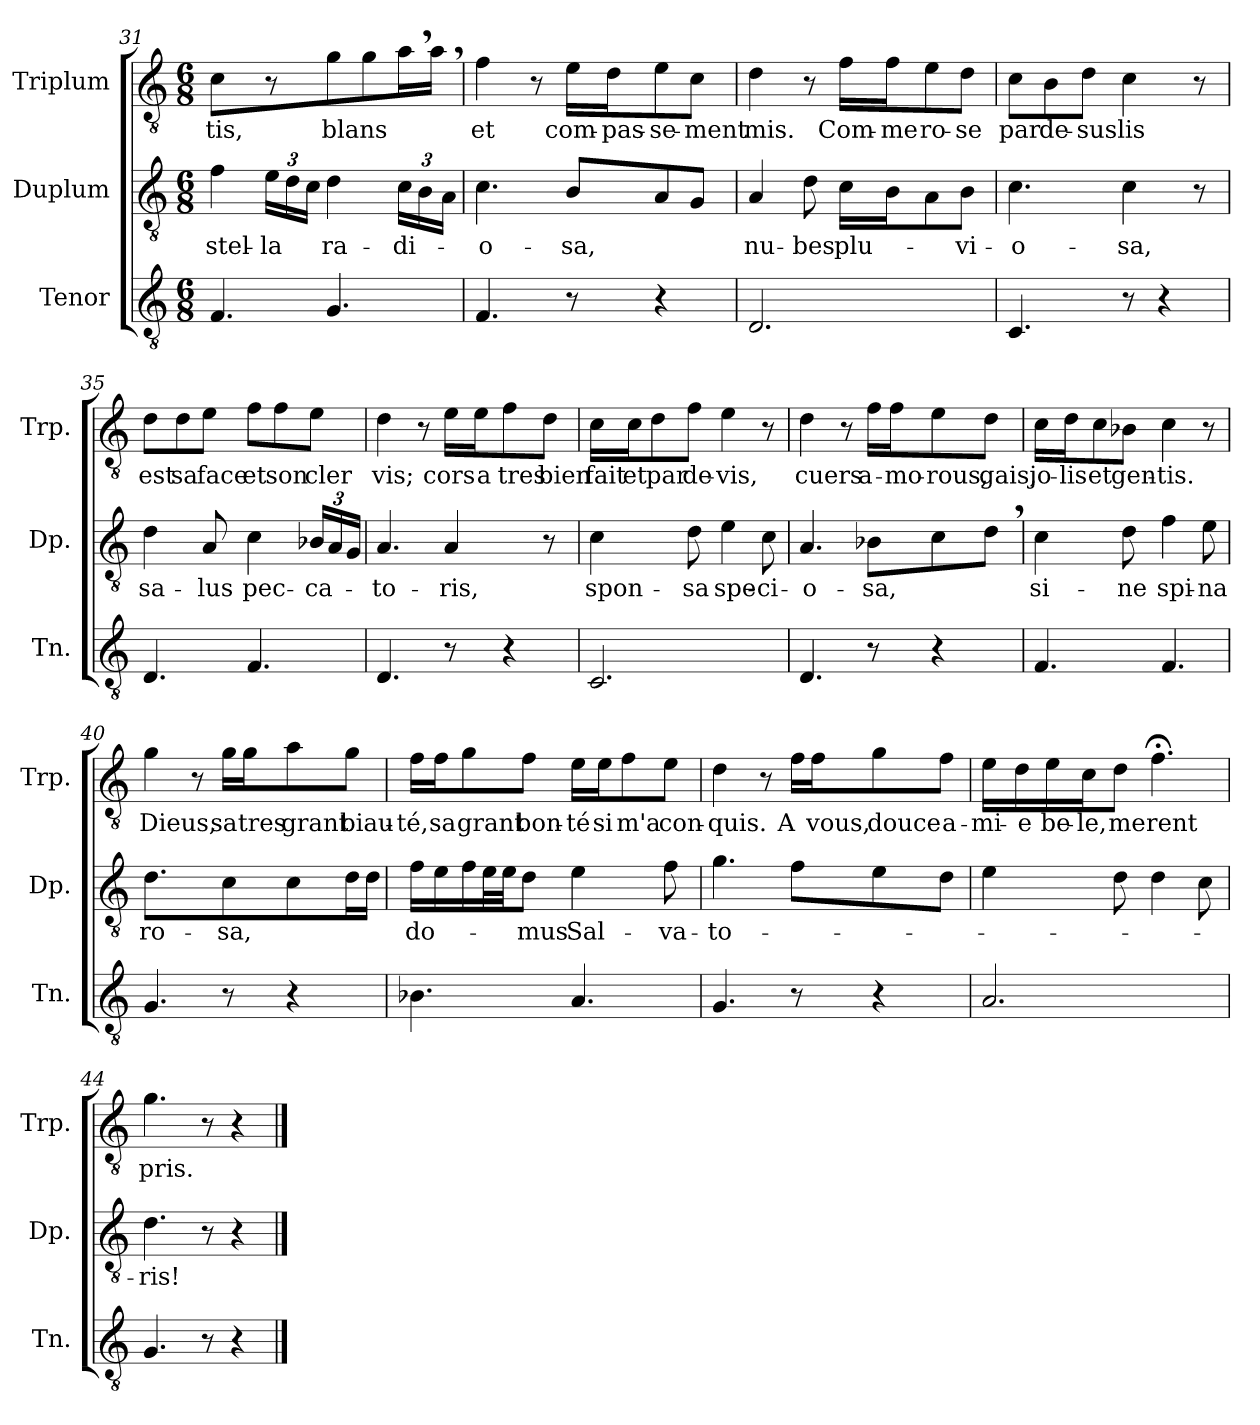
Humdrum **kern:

**kern	**kern	**text	**kern	**text
*part3	*part2	*part2	*part1	*part1
*staff3	*staff2	*staff2	*staff1	*staff1
*I"Tenor	*I"Duplum	*	*I"Triplum	*
*I'Tn.	*I'Dp.	*	*I'Trp.	*
*clefGv2	*clefGv2	*	*clefGv2	*
*k[]	*k[]	*	*k[]	*
*M6/8	*M6/8	*	*M6/8	*
=31	=31	=31	=31	=31
!	!	!LO:LY:b	!	!LO:LY:b
4.F/	4f\	stel-	4c\	-tis,
*	*Xbrackettup	*	*	*
!	!	!LO:LY:b	!	!
.	24e\LL	-la	8r	.
.	24d\	.	.	.
.	24c\JJ	.	.	.
!	!	!LO:LY:b	!	!LO:LY:b
4.G/	4d\	ra-	8g\L	blans
.	.	.	8g\	.
!	!	!LO:LY:b	!	!
*	*	*	*tremolo	*
.	24c\LL	-di-	16a,\	.
.	24B\	.	.	.
.	.	.	16a,\JJ	.
*	*	*	*Xtremolo	*
.	24A\JJ	.	.	.
=32	=32	=32	=32	=32
!	!	!LO:LY:b	!	!LO:LY:b
4.F/	4.c\	-o-	4f\	et
.	.	.	8r	.
!	!	!LO:LY:b	!	!LO:LY:b
8r	8B/L	-sa,	16e\LL	com-
!	!	!	!	!LO:LY:b
.	.	.	16d\J	-pas-
!	!	!	!	!LO:LY:b
4r	8A/	.	8e\	-se-
!	!	!	!	!LO:LY:b
.	8G/J	.	8c\J	-ment
!!LO:LB:g=z
=33	=33	=33	=33	=33
!	!	!LO:LY:b	!	!LO:LY:b
2.D/	4A/	nu-	4d\	mis.
!	!	!LO:LY:b	!	!
.	8d\	-bes	8r	.
!	!	!LO:LY:b	!	!LO:LY:b
.	16c\LL	plu-	16f\LL	Com-
!	!	!	!	!LO:LY:b
.	16B\J	.	16f\J	-me
!	!	!	!	!LO:LY:b
.	8A\	.	8e\	ro-
!	!	!LO:LY:b	!	!LO:LY:b
.	8B\J	-vi-	8d\J	-se
=34	=34	=34	=34	=34
!	!	!LO:LY:b	!	!LO:LY:b
4.C/	4.c\	-o-	8c\L	par
!	!	!	!	!LO:LY:b
.	.	.	8B\	de-
!	!	!	!	!LO:LY:b
.	.	.	8d\J	-sus
!	!	!LO:LY:b	!	!LO:LY:b
8r	4c\	-sa,	4c\	lis
4r	.	.	.	.
.	8r	.	8r	.
=35	=35	=35	=35	=35
!	!	!LO:LY:b	!	!LO:LY:b
4.D/	4d\	sa-	8d\L	est
!	!	!	!	!LO:LY:b
.	.	.	8d\	sa
!	!	!LO:LY:b	!	!LO:LY:b
.	8A/	-lus	8e\J	face
!	!	!LO:LY:b	!	!LO:LY:b
4.F/	4c\	pec-	8f\L	et
!	!	!	!	!LO:LY:b
.	.	.	8f\	son
!	!	!LO:LY:b	!	!LO:LY:b
.	24B-i/LL	-ca-	8e\J	cler
.	24A/	.	.	.
.	24G/JJ	.	.	.
=36	=36	=36	=36	=36
!	!	!LO:LY:b	!	!LO:LY:b
4.D/	4.A/	-to-	4d\	vis;
.	.	.	8r	.
!	!	!LO:LY:b	!	!LO:LY:b
8r	4A/	-ris,	16e\LL	cors
!	!	!	!	!LO:LY:b
.	.	.	16e\J	a
!	!	!	!	!LO:LY:b
4r	.	.	8f\	tres
!	!	!	!	!LO:LY:b
.	8r	.	8d\J	bien
!!LO:PB:g=z
=37	=37	=37	=37	=37
!	!	!LO:LY:b	!	!LO:LY:b
2.C/	4c\	spon-	16c\LL	fait
!	!	!	!	!LO:LY:b
.	.	.	16c\J	et
!	!	!	!	!LO:LY:b
.	.	.	8d\	par
!	!	!LO:LY:b	!	!LO:LY:b
.	8d\	-sa	8f\J	de-
!	!	!LO:LY:b	!	!LO:LY:b
.	4e\	spe-	4e\	-vis,
!	!	!LO:LY:b	!	!
.	8c\	-ci-	8r	.
=38	=38	=38	=38	=38
!	!	!LO:LY:b	!	!LO:LY:b
4.D/	4.A/	-o-	4d\	cuers
.	.	.	8r	.
!	!	!LO:LY:b	!	!LO:LY:b
8r	8B-i\L	-sa,	16f\LL	a-
!	!	!	!	!LO:LY:b
.	.	.	16f\J	-mo-
!	!	!	!	!LO:LY:b
4r	8c\	.	8e\	-rous,
!	!	!	!	!LO:LY:b
.	8d,\J	.	8d\J	gais,
=39	=39	=39	=39	=39
!	!	!LO:LY:b	!	!LO:LY:b
4.F/	4c\	si-	16c\LL	jo-
!	!	!	!	!LO:LY:b
.	.	.	16d\J	-lis
!	!	!	!	!LO:LY:b
.	.	.	8c\	et
!	!	!LO:LY:b	!	!LO:LY:b
.	8d\	-ne	8B-i\J	gen-
!	!	!LO:LY:b	!	!LO:LY:b
4.F/	4f\	spi-	4c\	-tis.
!	!	!LO:LY:b	!	!
.	8e\	-na	8r	.
=40	=40	=40	=40	=40
!	!	!LO:LY:b	!	!LO:LY:b
4.G/	4.d\	ro-	4g\	Dieus,
.	.	.	8r	.
!	!	!LO:LY:b	!	!LO:LY:b
8r	8c\L	-sa,	16g\LL	sa
!	!	!	!	!LO:LY:b
.	.	.	16g\J	tres
!	!	!	!	!LO:LY:b
4r	8c\	.	8a\	grant
!	!	!	!	!LO:LY:b
*	*tremolo	*	*	*
.	16d\	.	8g\J	biau-
.	16d\JJ	.	.	.
*	*Xtremolo	*	*	*
!!LO:LB:g=z
=41	=41	=41	=41	=41
!	!	!LO:LY:b	!	!LO:LY:b
4.B-X\	16f\LL	do-	16f\LL	-té,
!	!	!	!	!LO:LY:b
.	16e\	.	16f\J	sa
!	!	!	!	!LO:LY:b
.	16f\	.	8g\	grant
*	*tremolo	*	*	*
.	32e\	.	.	.
.	32e\JJJ	.	.	.
*	*Xtremolo	*	*	*
!	!	!LO:LY:b	!	!LO:LY:b
.	8d\J	-mus	8f\J	bon-
!	!	!LO:LY:b	!	!LO:LY:b
4.A/	4e\	Sal-	16e\LL	-té
!	!	!	!	!LO:LY:b
.	.	.	16e\J	si
!	!	!	!	!LO:LY:b
.	.	.	8f\	m'a
!	!	!LO:LY:b	!	!LO:LY:b
.	8f\	-va-	8e\J	con-
=42	=42	=42	=42	=42
!	!	!LO:LY:b	!	!LO:LY:b
4.G/	4.g\	-to-	4d\	-quis.
.	.	.	8r	.
!	!	!	!	!LO:LY:b
8r	8f\L	.	16f\LL	A
!	!	!	!	!LO:LY:b
.	.	.	16f\J	vous,
!	!	!	!	!LO:LY:b
4r	8e\	.	8g\	douce
!	!	!	!	!LO:LY:b
.	8d\J	.	8f\J	a-
=43	=43	=43	=43	=43
!	!	!	!	!LO:LY:b
2.A/	4e\	.	16e\LL	-mi-
!	!	!	!	!LO:LY:b
.	.	.	16d\	-e
!	!	!	!	!LO:LY:b
.	.	.	16e\	be-
!	!	!	!	!LO:LY:b
.	.	.	16c\J	-le,
!	!	!	!	!LO:LY:b
.	8d\	.	8d\J	me
!	!	!	!	!LO:LY:b
.	4d\	.	4.f;<\	rent
.	8c\	.	.	.
=44	=44	=44	=44	=44
!	!	!LO:LY:b	!	!LO:LY:b
4.G/	4.d\	-ris!	4.g\	pris.
8r	8r	.	8r	.
4r	4r	.	4r	.
==	==	==	==	==
*-	*-	*-	*-	*-
